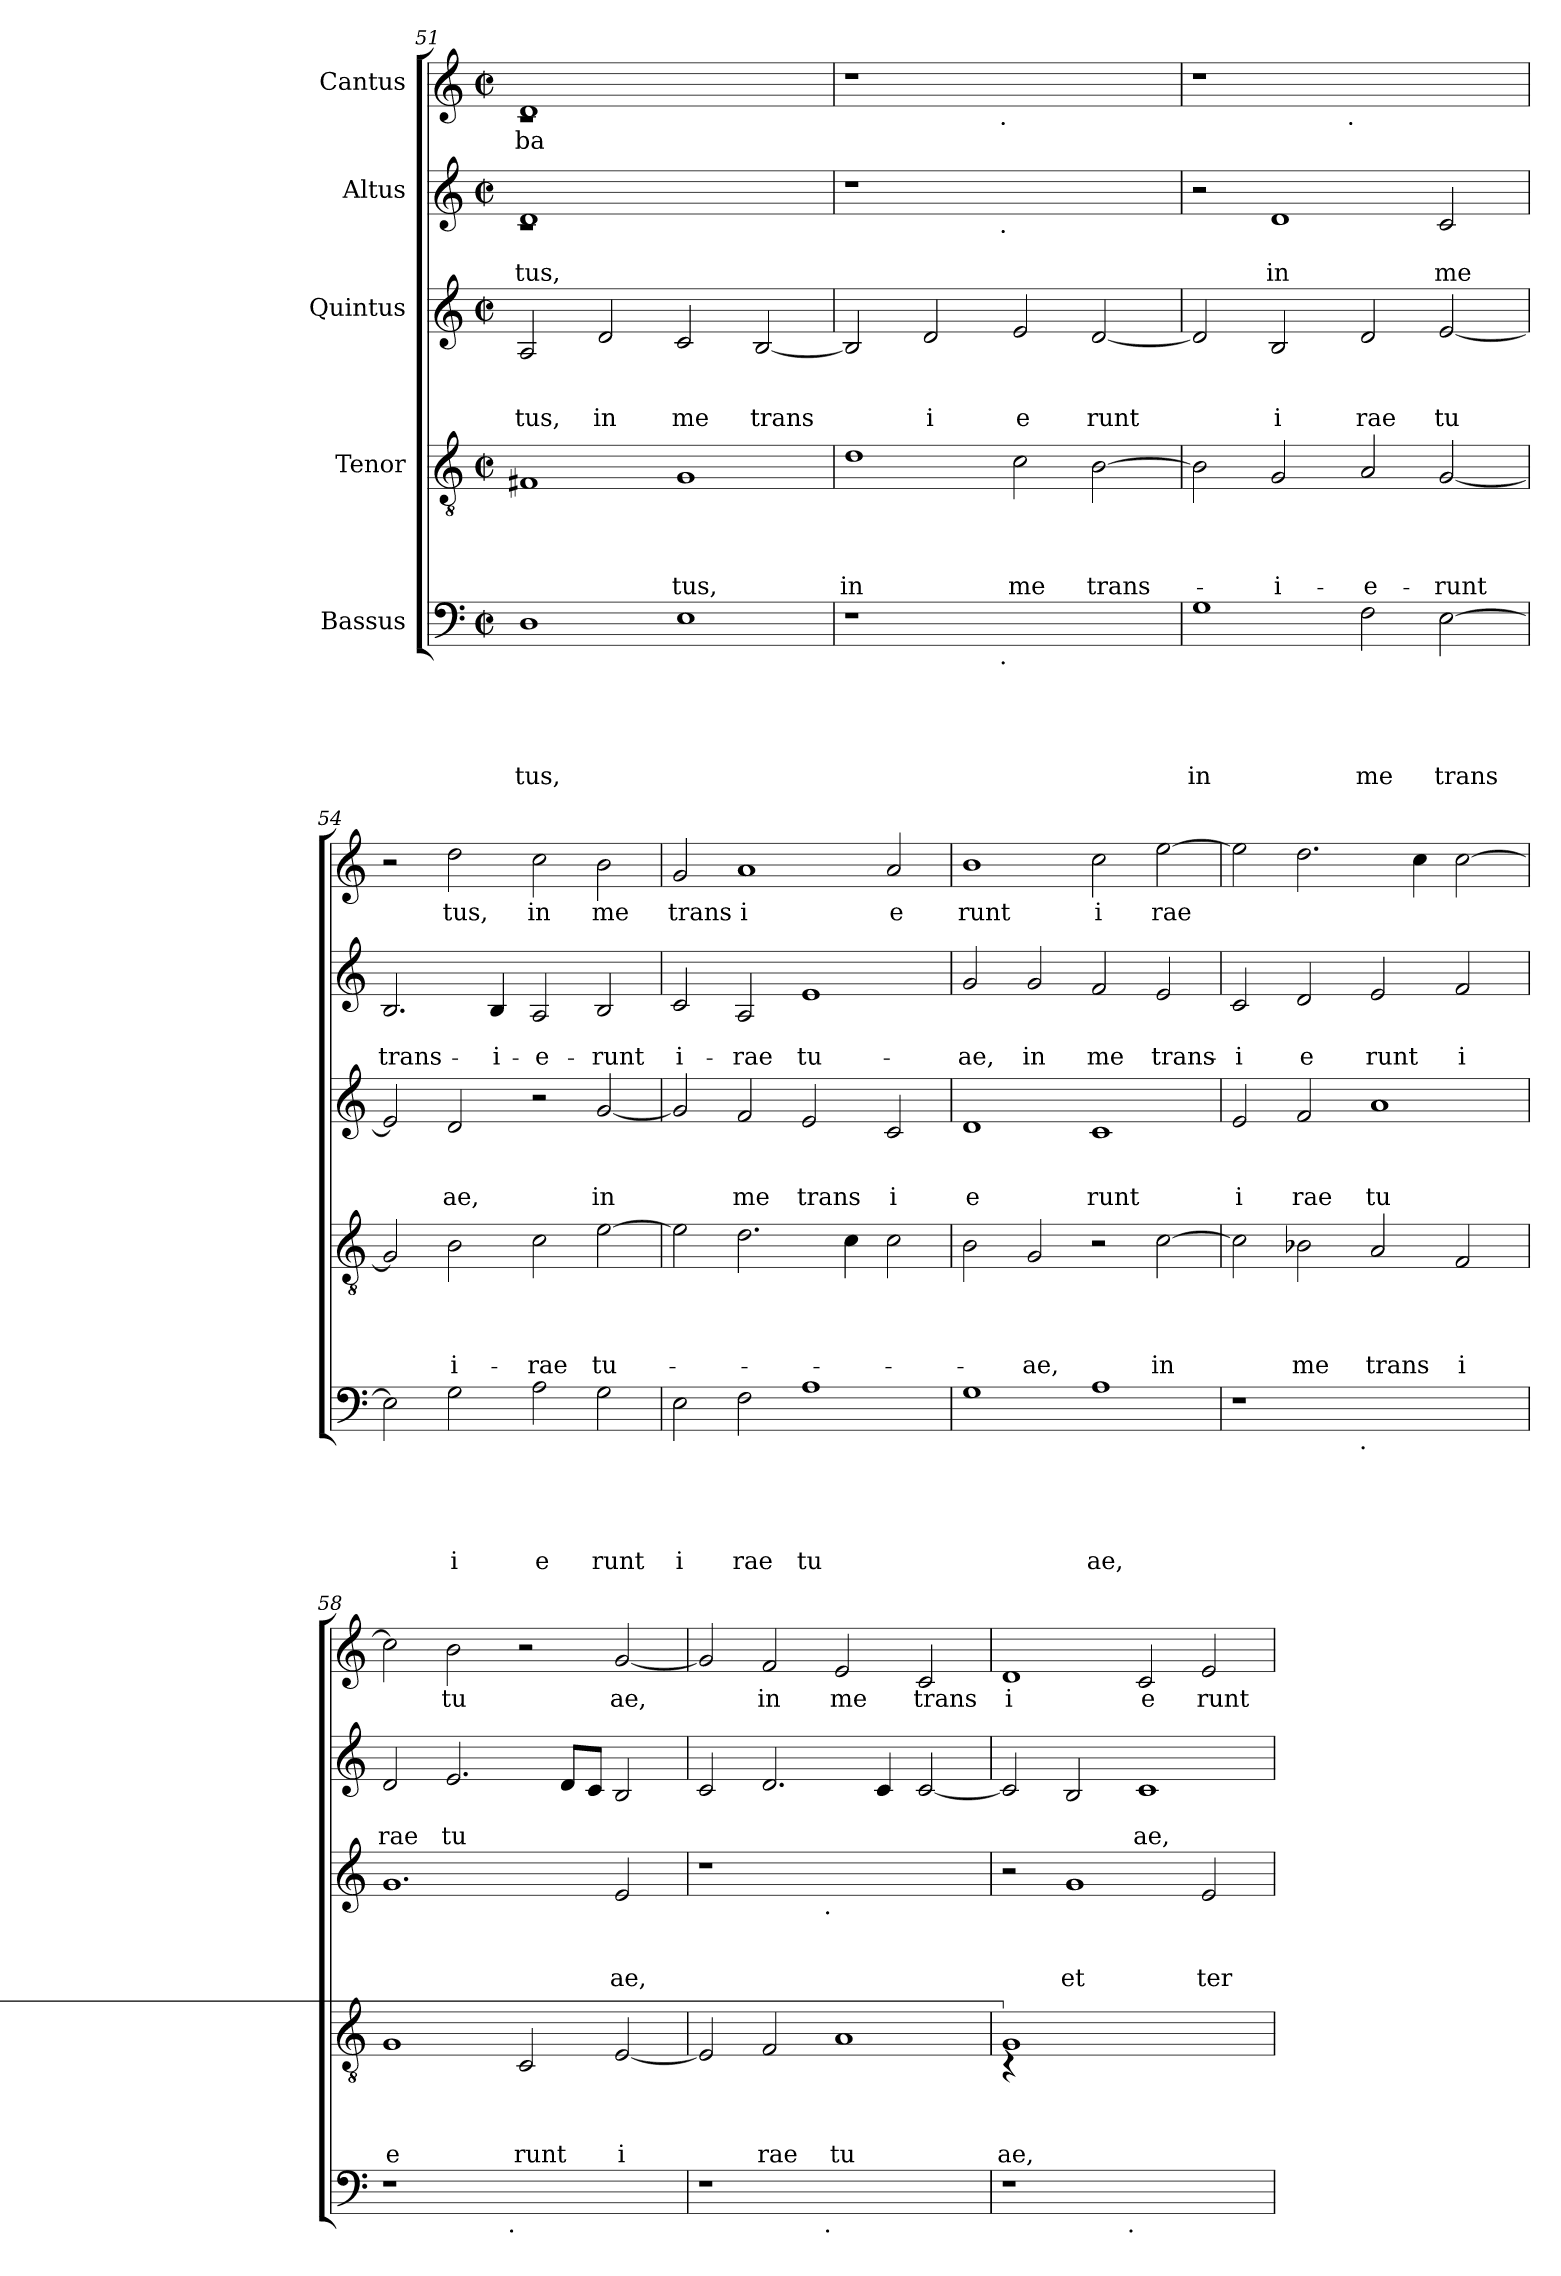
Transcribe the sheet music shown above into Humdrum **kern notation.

**kern	**text	**text	**text	**text	**text	**kern	**text	**text	**text	**text	**kern	**text	**text	**text	**kern	**text	**text	**kern	**text
*part5	*part5	*part5	*part5	*part5	*part5	*part4	*part4	*part4	*part4	*part4	*part3	*part3	*part3	*part3	*part2	*part2	*part2	*part1	*part1
*staff5	*staff5	*staff5	*staff5	*staff5	*staff5	*staff4	*staff4	*staff4	*staff4	*staff4	*staff3	*staff3	*staff3	*staff3	*staff2	*staff2	*staff2	*staff1	*staff1
*I"Bassus	*	*	*	*	*	*I"Tenor	*	*	*	*	*I"Quintus	*	*	*	*I"Altus	*	*	*I"Cantus	*
!!LO:LB:g=z
*clefF4	*	*	*	*	*	*clefGv2	*	*	*	*	*clefG2	*	*	*	*clefG2	*	*	*clefG2	*
*k[]	*	*	*	*	*	*k[]	*	*	*	*	*k[]	*	*	*	*k[]	*	*	*k[]	*
*C:	*	*	*	*	*	*C:	*	*	*	*	*C:	*	*	*	*C:	*	*	*C:	*
*M2/2	*	*	*	*	*	*M2/2	*	*	*	*	*M2/2	*	*	*	*M2/2	*	*	*M2/2	*
*met(c|)	*	*	*	*	*	*met(c|)	*	*	*	*	*met(c|)	*	*	*	*met(c|)	*	*	*met(c|)	*
=51	=51	=51	=51	=51	=51	=51	=51	=51	=51	=51	=51	=51	=51	=51	=51	=51	=51	=51	=51
*	*	*	*	*	*	*	*	*	*	*	*	*	*	*	*^	*	*	*^	*
!	!	!	!	!	!LO:LY:b	!	!	!	!	!	!	!	!	!LO:LY:b	!	!LO:N:vis=1	!	!LO:LY:b	!	!LO:N:vis=1	!LO:LY:b
1D	.	.	.	.	-tus,	1F#X	.	.	.	.	2A/	.	.	tus,	1d	0rc	.	tus,	1d	0rc	ba
!	!	!	!	!	!	!	!	!	!	!	!	!	!	!LO:LY:b	!	!	!	!	!	!	!
.	.	.	.	.	.	.	.	.	.	.	2d/	.	.	in	.	.	.	.	.	.	.
!	!	!	!	!	!	!	!	!	!	!LO:LY:b	!	!	!	!LO:LY:b	!	!	!	!	!	!	!
1E	.	.	.	.	.	1G	.	.	.	tus,	2c/	.	.	me	1ryy	.	.	.	1ryy	.	.
!	!	!	!	!	!	!	!	!	!	!	!	!	!	!LO:LY:b	!	!	!	!	!	!	!
.	.	.	.	.	.	.	.	.	.	.	[<2B/	.	.	trans	.	.	.	.	.	.	.
=52	=52	=52	=52	=52	=52	=52	=52	=52	=52	=52	=52	=52	=52	=52	=52	=52	=52	=52	=52	=52	=52
!	!	!	!	!	!	!	!	!	!	!LO:LY:b	!	!	!	!	!	!	!	!	!	!	!
*^	*	*	*	*	*	*	*	*	*	*	*	*	*	*	*	*	*	*	*	*	*
1r	2ryy	.	.	.	.	.	1d	.	.	.	in	2B/]	.	.	.	1r	2ryy	.	.	1r	2ryy	.
!	!	!	!	!	!	!	!	!	!	!	!	!	!	!	!LO:LY:b	!	!	!	!	!	!	!
.	4...ryy	.	.	.	.	.	.	.	.	.	.	2d/	.	.	i	.	4...ryy	.	.	.	4...ryy	.
!	!	!	!	!	!	!	!	!	!	!	!	!	!	!	!	!	!	!	!	!	!LO:TX:b:t=.	!
!	!	!	!	!	!	!	!	!	!	!	!	!	!	!	!	!	!LO:TX:b:t=.	!	!	!	!	!
!	!LO:TX:b:t=.	!	!	!	!	!	!	!	!	!	!	!	!	!	!	!	!	!	!	!	!	!
.	1ryy	.	.	.	.	.	.	.	.	.	.	.	.	.	.	.	1ryy	.	.	.	1ryy	.
!	!	!	!	!	!	!	!	!	!	!	!LO:LY:b	!	!	!	!LO:LY:b	!	!	!	!	!	!	!
1ryy	.	.	.	.	.	.	2c\	.	.	.	me	2e/	.	.	e	1ryy	.	.	.	1ryy	.	.
!	!	!	!	!	!	!	!	!	!	!	!LO:LY:b	!	!	!	!LO:LY:b	!	!	!	!	!	!	!
.	.	.	.	.	.	.	[>2B\	.	.	.	trans-	[<2d/	.	.	runt	.	.	.	.	.	.	.
.	32ryy	.	.	.	.	.	.	.	.	.	.	.	.	.	.	.	32ryy	.	.	.	32ryy	.
=53	=53	=53	=53	=53	=53	=53	=53	=53	=53	=53	=53	=53	=53	=53	=53	=53	=53	=53	=53	=53	=53	=53
!	!	!	!	!	!	!LO:LY:b	!	!	!	!	!	!	!	!	!	!	!	!	!	!	!	!
*v	*v	*	*	*	*	*	*	*	*	*	*	*	*	*	*	*v	*v	*	*	*	*	*
1G	.	.	.	.	in	2B\]	.	.	.	.	2d/]	.	.	.	2r	.	.	1r	2ryy	.
!	!	!	!	!	!	!	!	!	!	!LO:LY:b	!	!	!	!LO:LY:b	!	!	!LO:LY:b	!	!	!
.	.	.	.	.	.	2G/	.	.	.	-i-	2B/	.	.	i	1d	.	in	.	4...ryy	.
!	!	!	!	!	!	!	!	!	!	!	!	!	!	!	!	!	!	!	!LO:TX:b:t=.	!
.	.	.	.	.	.	.	.	.	.	.	.	.	.	.	.	.	.	.	1ryy	.
!	!	!	!	!	!LO:LY:b	!	!	!	!	!LO:LY:b	!	!	!	!LO:LY:b	!	!	!	!	!	!
2F\	.	.	.	.	me	2A/	.	.	.	-e-	2d/	.	.	rae	.	.	.	1ryy	.	.
!	!	!	!	!	!LO:LY:b	!	!	!	!	!LO:LY:b	!	!	!	!LO:LY:b	!	!	!LO:LY:b	!	!	!
[>2E\	.	.	.	.	trans	[<2G/	.	.	.	-runt	[<2e/	.	.	tu	2c/	.	me	.	.	.
.	.	.	.	.	.	.	.	.	.	.	.	.	.	.	.	.	.	.	32ryy	.
=54	=54	=54	=54	=54	=54	=54	=54	=54	=54	=54	=54	=54	=54	=54	=54	=54	=54	=54	=54	=54
!	!	!	!	!	!	!	!	!	!	!	!	!	!	!	!	!	!LO:LY:b	!	!	!
*	*	*	*	*	*	*	*	*	*	*	*	*	*	*	*	*	*	*v	*v	*
2E\]	.	.	.	.	.	2G/]	.	.	.	.	2e/]	.	.	.	2.B/	.	trans-	2r	.
!	!	!	!	!	!LO:LY:b	!	!	!	!	!LO:LY:b	!	!	!	!LO:LY:b	!	!	!	!	!LO:LY:b
2G\	.	.	.	.	i	2B\	.	.	.	i-	2d/	.	.	ae,	.	.	.	2dd\	tus,
!	!	!	!	!	!	!	!	!	!	!	!	!	!	!	!	!	!LO:LY:b	!	!
.	.	.	.	.	.	.	.	.	.	.	.	.	.	.	4B/	.	-i-	.	.
!	!	!	!	!	!LO:LY:b	!	!	!	!	!LO:LY:b	!	!	!	!	!	!	!LO:LY:b	!	!LO:LY:b
2A\	.	.	.	.	e	2c\	.	.	.	-rae	2r	.	.	.	2A/	.	-e-	2cc\	in
!	!	!	!	!	!LO:LY:b	!	!	!	!	!LO:LY:b	!	!	!	!LO:LY:b	!	!	!LO:LY:b	!	!LO:LY:b
2G\	.	.	.	.	runt	[>2e\	.	.	.	tu-	[<2g/	.	.	in	2B/	.	-runt	2b\	me
=55	=55	=55	=55	=55	=55	=55	=55	=55	=55	=55	=55	=55	=55	=55	=55	=55	=55	=55	=55
!	!	!	!	!	!LO:LY:b	!	!	!	!	!	!	!	!	!	!	!	!LO:LY:b	!	!LO:LY:b
2E\	.	.	.	.	i	2e\]	.	.	.	.	2g/]	.	.	.	2c/	.	i-	2g/	trans
!	!	!	!	!	!LO:LY:b	!	!	!	!	!	!	!	!	!LO:LY:b	!	!	!LO:LY:b	!	!LO:LY:b
2F\	.	.	.	.	rae	2.d\	.	.	.	.	2f/	.	.	me	2A/	.	-rae	1a	i
!	!	!	!	!	!LO:LY:b	!	!	!	!	!	!	!	!	!LO:LY:b	!	!	!LO:LY:b	!	!
1A	.	.	.	.	tu	.	.	.	.	.	2e/	.	.	trans	1e	.	tu-	.	.
.	.	.	.	.	.	4c\	.	.	.	.	.	.	.	.	.	.	.	.	.
!	!	!	!	!	!	!	!	!	!	!	!	!	!	!LO:LY:b	!	!	!	!	!LO:LY:b
.	.	.	.	.	.	2c\	.	.	.	.	2c/	.	.	i	.	.	.	2a/	e
=56	=56	=56	=56	=56	=56	=56	=56	=56	=56	=56	=56	=56	=56	=56	=56	=56	=56	=56	=56
!	!	!	!	!	!	!	!	!	!	!	!	!	!	!LO:LY:b	!	!	!LO:LY:b	!	!LO:LY:b
1G	.	.	.	.	.	2B\	.	.	.	.	1d	.	.	e	2g/	.	-ae,	1b	runt
!	!	!	!	!	!	!	!	!	!	!LO:LY:b	!	!	!	!	!	!	!LO:LY:b	!	!
.	.	.	.	.	.	2G/	.	.	.	-ae,	.	.	.	.	2g/	.	in	.	.
!	!	!	!	!	!LO:LY:b	!	!	!	!	!	!	!	!	!LO:LY:b	!	!	!LO:LY:b	!	!LO:LY:b
1A	.	.	.	.	ae,	2r	.	.	.	.	1c	.	.	runt	2f/	.	me	2cc\	i
!	!	!	!	!	!	!	!	!	!	!LO:LY:b	!	!	!	!	!	!	!LO:LY:b	!	!LO:LY:b
.	.	.	.	.	.	[>2c\	.	.	.	in	.	.	.	.	2e/	.	trans-	[>2ee\	rae
!!LO:PB:g=z
=57	=57	=57	=57	=57	=57	=57	=57	=57	=57	=57	=57	=57	=57	=57	=57	=57	=57	=57	=57
!	!	!	!	!	!	!	!	!	!	!	!	!	!	!LO:LY:b	!	!	!LO:LY:b	!	!
*^	*	*	*	*	*	*	*	*	*	*	*	*	*	*	*	*	*	*	*
1r	2ryy	.	.	.	.	.	2c\]	.	.	.	.	2e/	.	.	i	2c/	.	-i	2ee\]	.
!	!	!	!	!	!	!	!	!	!	!	!LO:LY:b	!	!	!	!LO:LY:b	!	!	!LO:LY:b	!	!
.	4...ryy	.	.	.	.	.	2B-X\	.	.	.	me	2f/	.	.	rae	2d/	.	e	2.dd\	.
!	!LO:TX:b:t=.	!	!	!	!	!	!	!	!	!	!	!	!	!	!	!	!	!	!	!
.	1ryy	.	.	.	.	.	.	.	.	.	.	.	.	.	.	.	.	.	.	.
!	!	!	!	!	!	!	!	!	!	!	!LO:LY:b	!	!	!	!LO:LY:b	!	!	!LO:LY:b	!	!
1ryy	.	.	.	.	.	.	2A/	.	.	.	trans	1a	.	.	tu	2e/	.	runt	.	.
.	.	.	.	.	.	.	.	.	.	.	.	.	.	.	.	.	.	.	4cc\	.
!	!	!	!	!	!	!	!	!	!	!	!LO:LY:b	!	!	!	!	!	!	!LO:LY:b	!	!
.	.	.	.	.	.	.	2F/	.	.	.	i	.	.	.	.	2f/	.	i	[>2cc\	.
.	32ryy	.	.	.	.	.	.	.	.	.	.	.	.	.	.	.	.	.	.	.
=58	=58	=58	=58	=58	=58	=58	=58	=58	=58	=58	=58	=58	=58	=58	=58	=58	=58	=58	=58	=58
!	!	!	!	!	!	!	!	!	!	!	!LO:LY:b	!	!	!	!	!	!	!LO:LY:b	!	!
1r	2ryy	.	.	.	.	.	1G	.	.	.	e	1.g	.	.	.	2d/	.	rae	2cc\]	.
!	!	!	!	!	!	!	!	!	!	!	!	!	!	!	!	!	!	!LO:LY:b	!	!LO:LY:b
.	4...ryy	.	.	.	.	.	.	.	.	.	.	.	.	.	.	2.e/	.	tu	2b\	tu
!	!LO:TX:b:t=.	!	!	!	!	!	!	!	!	!	!	!	!	!	!	!	!	!	!	!
.	1ryy	.	.	.	.	.	.	.	.	.	.	.	.	.	.	.	.	.	.	.
!	!	!	!	!	!	!	!	!	!	!	!LO:LY:b	!	!	!	!	!	!	!	!	!
1ryy	.	.	.	.	.	.	2C/	.	.	.	runt	.	.	.	.	.	.	.	2r	.
.	.	.	.	.	.	.	.	.	.	.	.	.	.	.	.	8d/L	.	.	.	.
.	.	.	.	.	.	.	.	.	.	.	.	.	.	.	.	8c/J	.	.	.	.
!	!	!	!	!	!	!	!	!	!	!	!LO:LY:b:rj	!	!	!	!LO:LY:b	!	!	!	!	!LO:LY:b
.	.	.	.	.	.	.	[<2E/	.	.	.	i	2e/	.	.	ae,	2B/	.	.	[<2g/	ae,
.	32ryy	.	.	.	.	.	.	.	.	.	.	.	.	.	.	.	.	.	.	.
=59	=59	=59	=59	=59	=59	=59	=59	=59	=59	=59	=59	=59	=59	=59	=59	=59	=59	=59	=59	=59
*	*	*	*	*	*	*	*	*	*	*	*	*^	*	*	*	*	*	*	*	*
1r	2ryy	.	.	.	.	.	2E/]	.	.	.	.	1r	2ryy	.	.	.	2c/	.	.	2g/]	.
!	!	!	!	!	!	!	!	!	!	!	!LO:LY:b	!	!	!	!	!	!	!	!	!	!LO:LY:b
.	4...ryy	.	.	.	.	.	2F/	.	.	.	rae	.	4...ryy	.	.	.	2.d/	.	.	2f/	in
!	!	!	!	!	!	!	!	!	!	!	!	!	!LO:TX:b:t=.	!	!	!	!	!	!	!	!
!	!LO:TX:b:t=.	!	!	!	!	!	!	!	!	!	!	!	!	!	!	!	!	!	!	!	!
.	1ryy	.	.	.	.	.	.	.	.	.	.	.	1ryy	.	.	.	.	.	.	.	.
!	!	!	!	!	!	!	!	!	!	!	!LO:LY:b	!	!	!	!	!	!	!	!	!	!LO:LY:b
1ryy	.	.	.	.	.	.	1A	.	.	.	tu	1ryy	.	.	.	.	.	.	.	2e/	me
.	.	.	.	.	.	.	.	.	.	.	.	.	.	.	.	.	4c/	.	.	.	.
!	!	!	!	!	!	!	!	!	!	!	!	!	!	!	!	!	!	!	!	!	!LO:LY:b
.	.	.	.	.	.	.	.	.	.	.	.	.	.	.	.	.	[<2c/	.	.	2c/	trans
.	32ryy	.	.	.	.	.	.	.	.	.	.	.	32ryy	.	.	.	.	.	.	.	.
=60	=60	=60	=60	=60	=60	=60	=60	=60	=60	=60	=60	=60	=60	=60	=60	=60	=60	=60	=60	=60	=60
*	*	*	*	*	*	*	*^	*	*	*	*	*	*	*	*	*	*	*	*	*	*
!	!	!	!	!	!	!	!	!LO:N:vis=1	!	!	!	!LO:LY:b	!	!	!	!	!	!	!	!	!	!LO:LY:b
*	*	*	*	*	*	*	*	*	*	*	*	*	*v	*v	*	*	*	*	*	*	*	*
1r	2ryy	.	.	.	.	.	1G	32%31rC	.	.	.	ae,	2r	.	.	.	2c/]	.	.	1d	i
!	!	!	!	!	!	!	!	!	!	!	!	!	!	!	!	!LO:LY:b	!	!	!	!	!
.	4...ryy	.	.	.	.	.	.	.	.	.	.	.	1g	.	.	et	2B/	.	.	.	.
!	!LO:TX:b:t=.	!	!	!	!	!	!	!	!	!	!	!	!	!	!	!	!	!	!	!	!
.	1ryy	.	.	.	.	.	.	1ryy	.	.	.	.	.	.	.	.	.	.	.	.	.
!	!	!	!	!	!	!	!	!	!	!	!	!	!	!	!	!	!	!	!LO:LY:b	!	!LO:LY:b
1ryy	.	.	.	.	.	.	1ryy	.	.	.	.	.	.	.	.	.	1c	.	ae,	2c/	e
!	!	!	!	!	!	!	!	!	!	!	!	!	!	!	!	!LO:LY:b	!	!	!	!	!LO:LY:b
.	.	.	.	.	.	.	.	.	.	.	.	.	2e/	.	.	ter	.	.	.	2e/	runt
.	32ryy	.	.	.	.	.	.	32ryy	.	.	.	.	.	.	.	.	.	.	.	.	.
*v	*v	*	*	*	*	*	*	*	*	*	*	*	*	*	*	*	*	*	*	*	*
*	*	*	*	*	*	*v	*v	*	*	*	*	*	*	*	*	*	*	*	*	*
=	=	=	=	=	=	=	=	=	=	=	=	=	=	=	=	=	=	=	=
*-	*-	*-	*-	*-	*-	*-	*-	*-	*-	*-	*-	*-	*-	*-	*-	*-	*-	*-	*-
